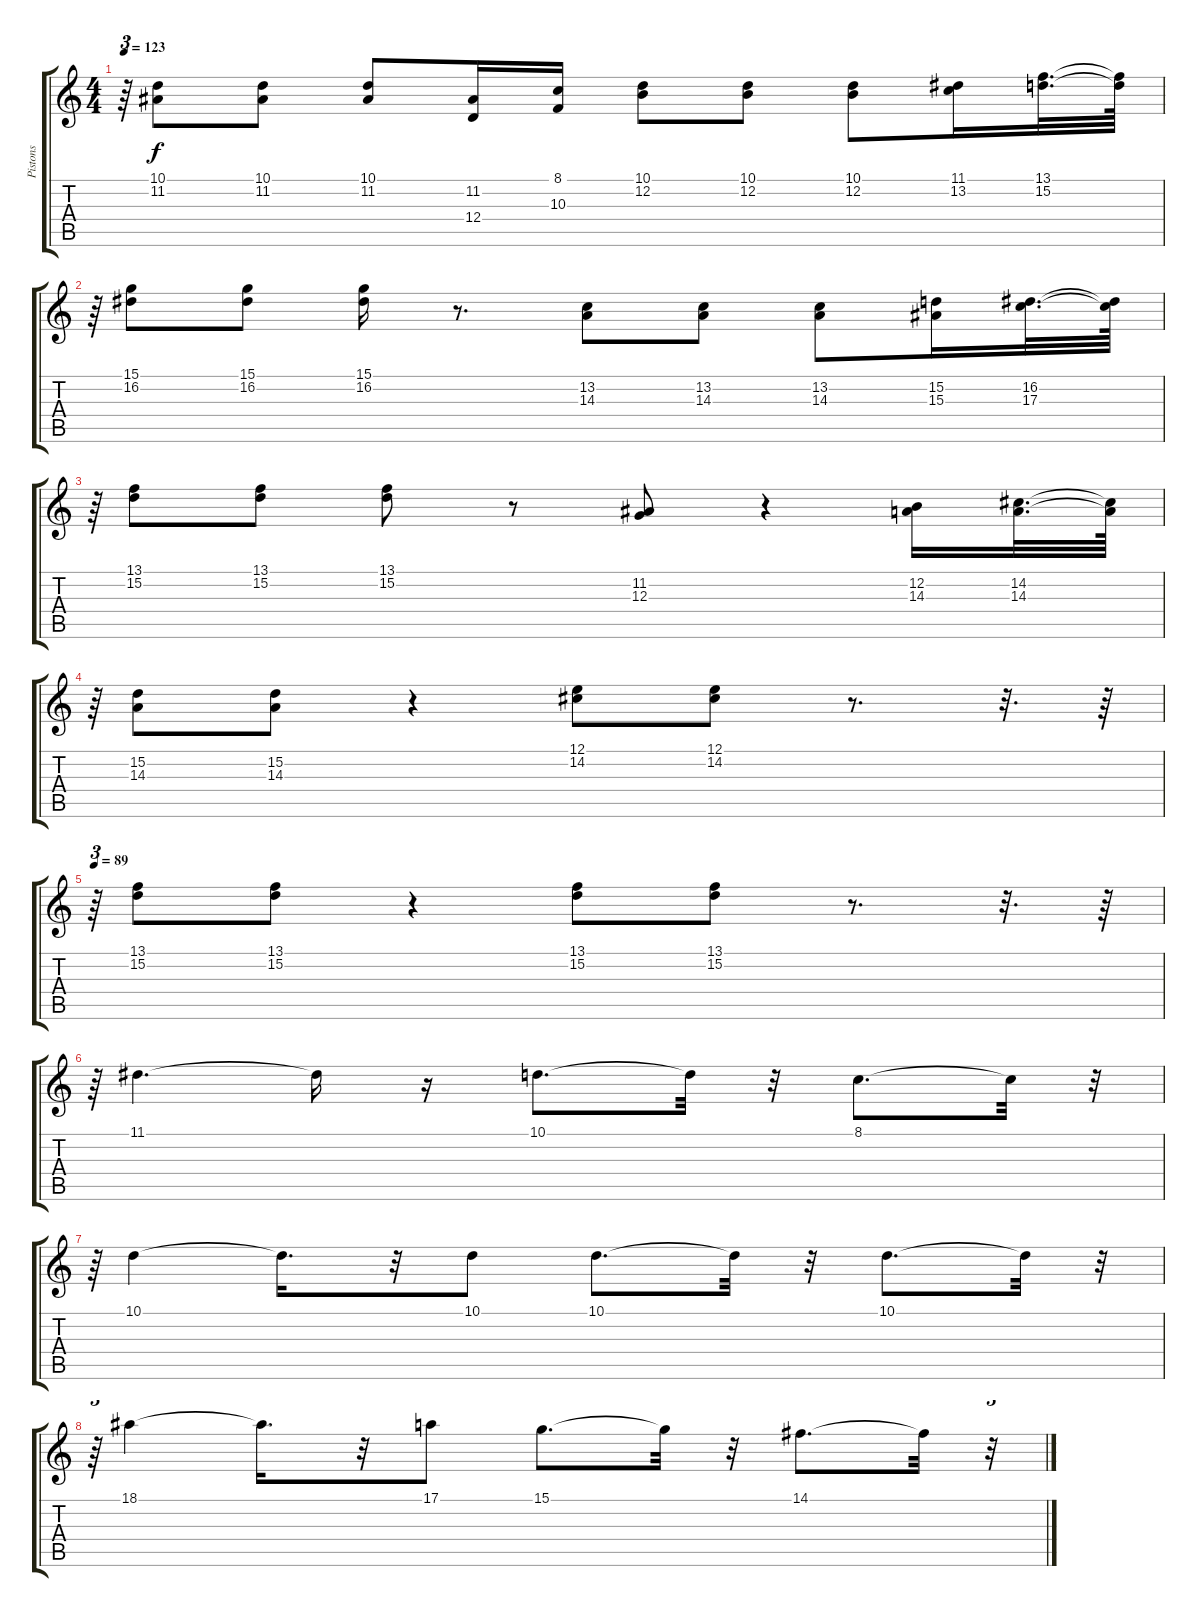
\track ("Pistons" "Pistons") {instrument tuba}
\staff {score tabs}
\tuning (E4 B3 G3 D3 A2 E2) {hide}
\ts (4 4)
\tempo 123
\clef g2
\ks c
r.64{tu (3 2) dy f} (10.1 11.2).8 (10.1 11.2).8 (10.1 11.2).8 (11.2 12.4).16 (8.1 10.3).16 (10.1 12.2).8 (10.1 12.2).8 (10.1 12.2).8 (11.1 13.2).16 (13.1 15.2).32{d} (13.1{t} 15.2{t}).64 |
r.64{tu (3 2)} (15.1 16.2).8 (15.1 16.2).8 (15.1 16.2).16 r.8{d} (13.2 14.3).8 (13.2 14.3).8 (13.2 14.3).8 (15.2 15.3).16 (16.2 17.3).32{d} (16.2{t} 17.3{t}).64 |
r.64{tu (3 2)} (13.1 15.2).8 (13.1 15.2).8 (13.1 15.2).8 r.8 (11.2 12.3).8 r.4 (12.2 14.3).16 (14.2 14.3).32{d} (14.2{t} 14.3{t}).64 |
r.64{tu (3 2)} (15.2 14.3).8 (15.2 14.3).8 r.4 (12.1 14.2).8 (12.1 14.2).8 r.8{d} r.32{d} r.64 |
\tempo 89
r.64{tu (3 2)} (13.1 15.2).8 (13.1 15.2).8 r.4 (13.1 15.2).8 (13.1 15.2).8 r.8{d} r.32{d} r.64 |
r.64{tu (3 2)} 11.1.4{d} 11.1{t}.16 r.16 10.1.8{d} 10.1{t}.32 r.32 8.1.8{d} 8.1{t}.32 r.32{tu (3 2)} |
r.64{tu (3 2)} 10.1.4 10.1{t}.16{d} r.32 10.1.8 10.1.8{d} 10.1{t}.32 r.32 10.1.8{d} 10.1{t}.32 r.32{tu (3 2)} |
r.64{tu (3 2)} 18.1.4 18.1{t}.16{d} r.32 17.1.8 15.1.8{d} 15.1{t}.32 r.32 14.1.8{d} 14.1{t}.32 r.32{tu (3 2)}
